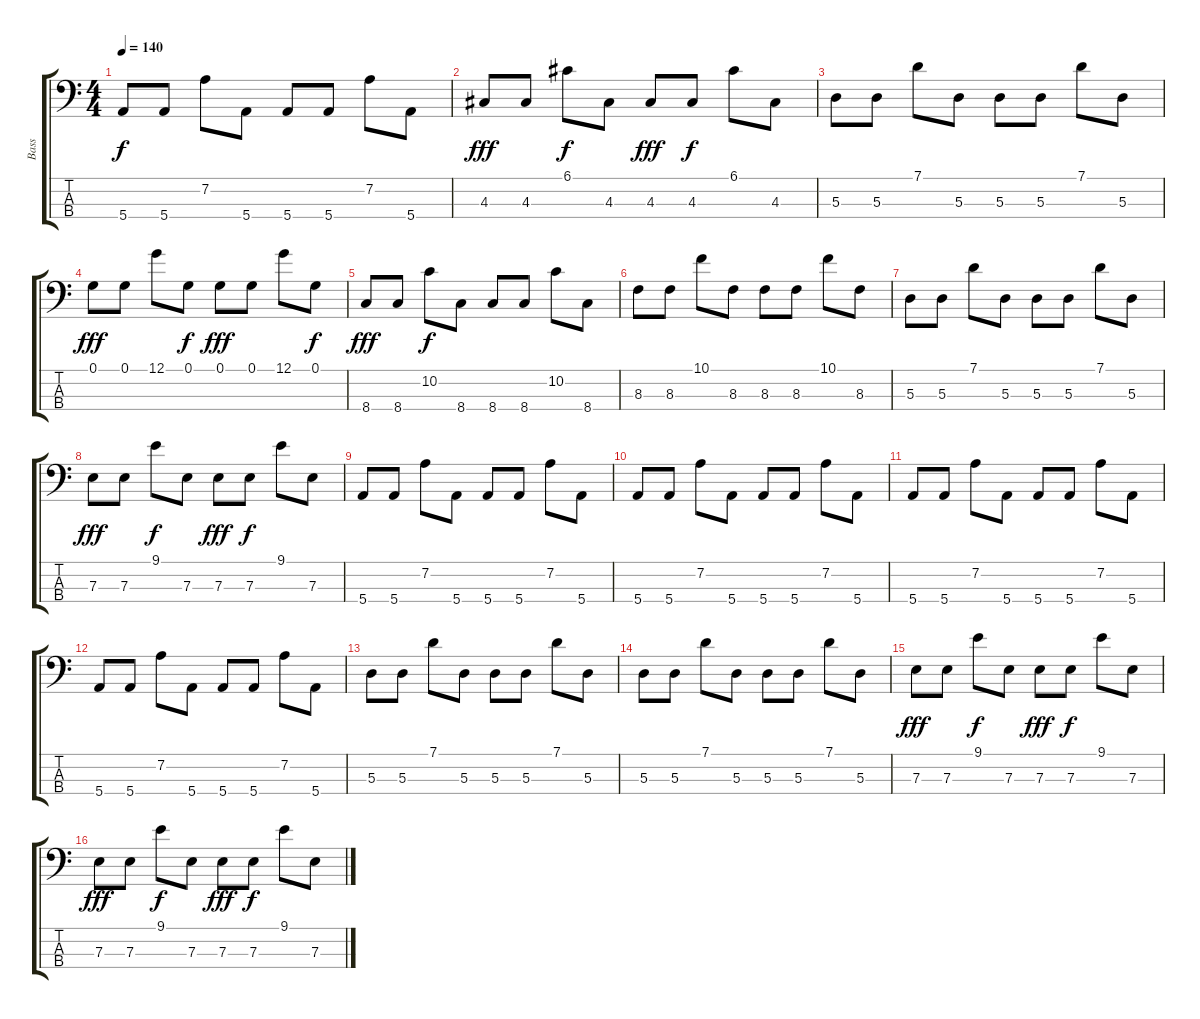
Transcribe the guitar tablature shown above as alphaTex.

\track ("Bass" "Bass") {instrument electricbassfinger}
\staff {score tabs}
\tuning (G2 D2 A1 E1) {hide}
\ts (4 4)
\tempo 140
\clef f4
\ks c
5.4.8{dy f} 5.4.8 7.2.8 5.4.8 5.4.8 5.4.8 7.2.8 5.4.8 |
4.3.8{dy fff} 4.3.8 6.1.8{dy f} 4.3.8 4.3.8{dy fff} 4.3.8{dy f} 6.1.8 4.3.8 |
5.3.8 5.3.8 7.1.8 5.3.8 5.3.8 5.3.8 7.1.8 5.3.8 |
0.1.8{dy fff} 0.1.8 12.1.8 0.1.8{dy f} 0.1.8{dy fff} 0.1.8 12.1.8 0.1.8{dy f} |
8.4.8{dy fff} 8.4.8 10.2.8{dy f} 8.4.8 8.4.8 8.4.8 10.2.8 8.4.8 |
8.3.8 8.3.8 10.1.8 8.3.8 8.3.8 8.3.8 10.1.8 8.3.8 |
5.3.8 5.3.8 7.1.8 5.3.8 5.3.8 5.3.8 7.1.8 5.3.8 |
7.3.8{dy fff} 7.3.8 9.1.8{dy f} 7.3.8 7.3.8{dy fff} 7.3.8{dy f} 9.1.8 7.3.8 |
5.4.8 5.4.8 7.2.8 5.4.8 5.4.8 5.4.8 7.2.8 5.4.8 |
5.4.8 5.4.8 7.2.8 5.4.8 5.4.8 5.4.8 7.2.8 5.4.8 |
5.4.8 5.4.8 7.2.8 5.4.8 5.4.8 5.4.8 7.2.8 5.4.8 |
5.4.8 5.4.8 7.2.8 5.4.8 5.4.8 5.4.8 7.2.8 5.4.8 |
5.3.8 5.3.8 7.1.8 5.3.8 5.3.8 5.3.8 7.1.8 5.3.8 |
5.3.8 5.3.8 7.1.8 5.3.8 5.3.8 5.3.8 7.1.8 5.3.8 |
7.3.8{dy fff} 7.3.8 9.1.8{dy f} 7.3.8 7.3.8{dy fff} 7.3.8{dy f} 9.1.8 7.3.8 |
7.3.8{dy fff} 7.3.8 9.1.8{dy f} 7.3.8 7.3.8{dy fff} 7.3.8{dy f} 9.1.8 7.3.8
